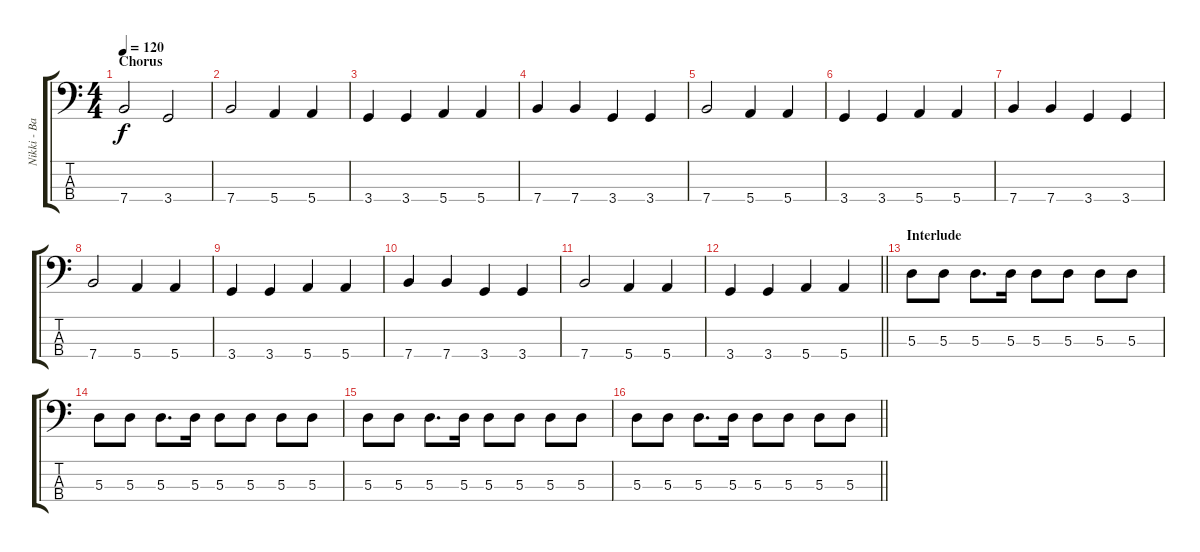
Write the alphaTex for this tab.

\track ("Nikki - Bass" "Nikki - Ba") {instrument electricbassfinger}
\staff {score tabs}
\tuning (G2 D2 A1 E1) {hide}
\ts (4 4)
\section ("" "Chorus")
\tempo 120
\clef f4
\ks c
7.4{t}.2{dy f} 3.4.2 |
7.4.2 5.4.4 5.4.4 |
3.4.4 3.4.4 5.4.4 5.4.4 |
7.4.4 7.4.4 3.4.4 3.4.4 |
7.4.2 5.4.4 5.4.4 |
3.4.4 3.4.4 5.4.4 5.4.4 |
7.4.4 7.4.4 3.4.4 3.4.4 |
7.4.2 5.4.4 5.4.4 |
3.4.4 3.4.4 5.4.4 5.4.4 |
7.4.4 7.4.4 3.4.4 3.4.4 |
7.4.2 5.4.4 5.4.4 |
\barLineRight lightlight
3.4.4 3.4.4 5.4.4 5.4.4 |
\section ("" "Interlude")
5.3.8 5.3.8 5.3.8{d} 5.3.16 5.3.8 5.3.8 5.3.8 5.3.8 |
5.3.8 5.3.8 5.3.8{d} 5.3.16 5.3.8 5.3.8 5.3.8 5.3.8 |
5.3.8 5.3.8 5.3.8{d} 5.3.16 5.3.8 5.3.8 5.3.8 5.3.8 |
\barLineRight lightlight
5.3.8 5.3.8 5.3.8{d} 5.3.16 5.3.8 5.3.8 5.3.8 5.3.8
